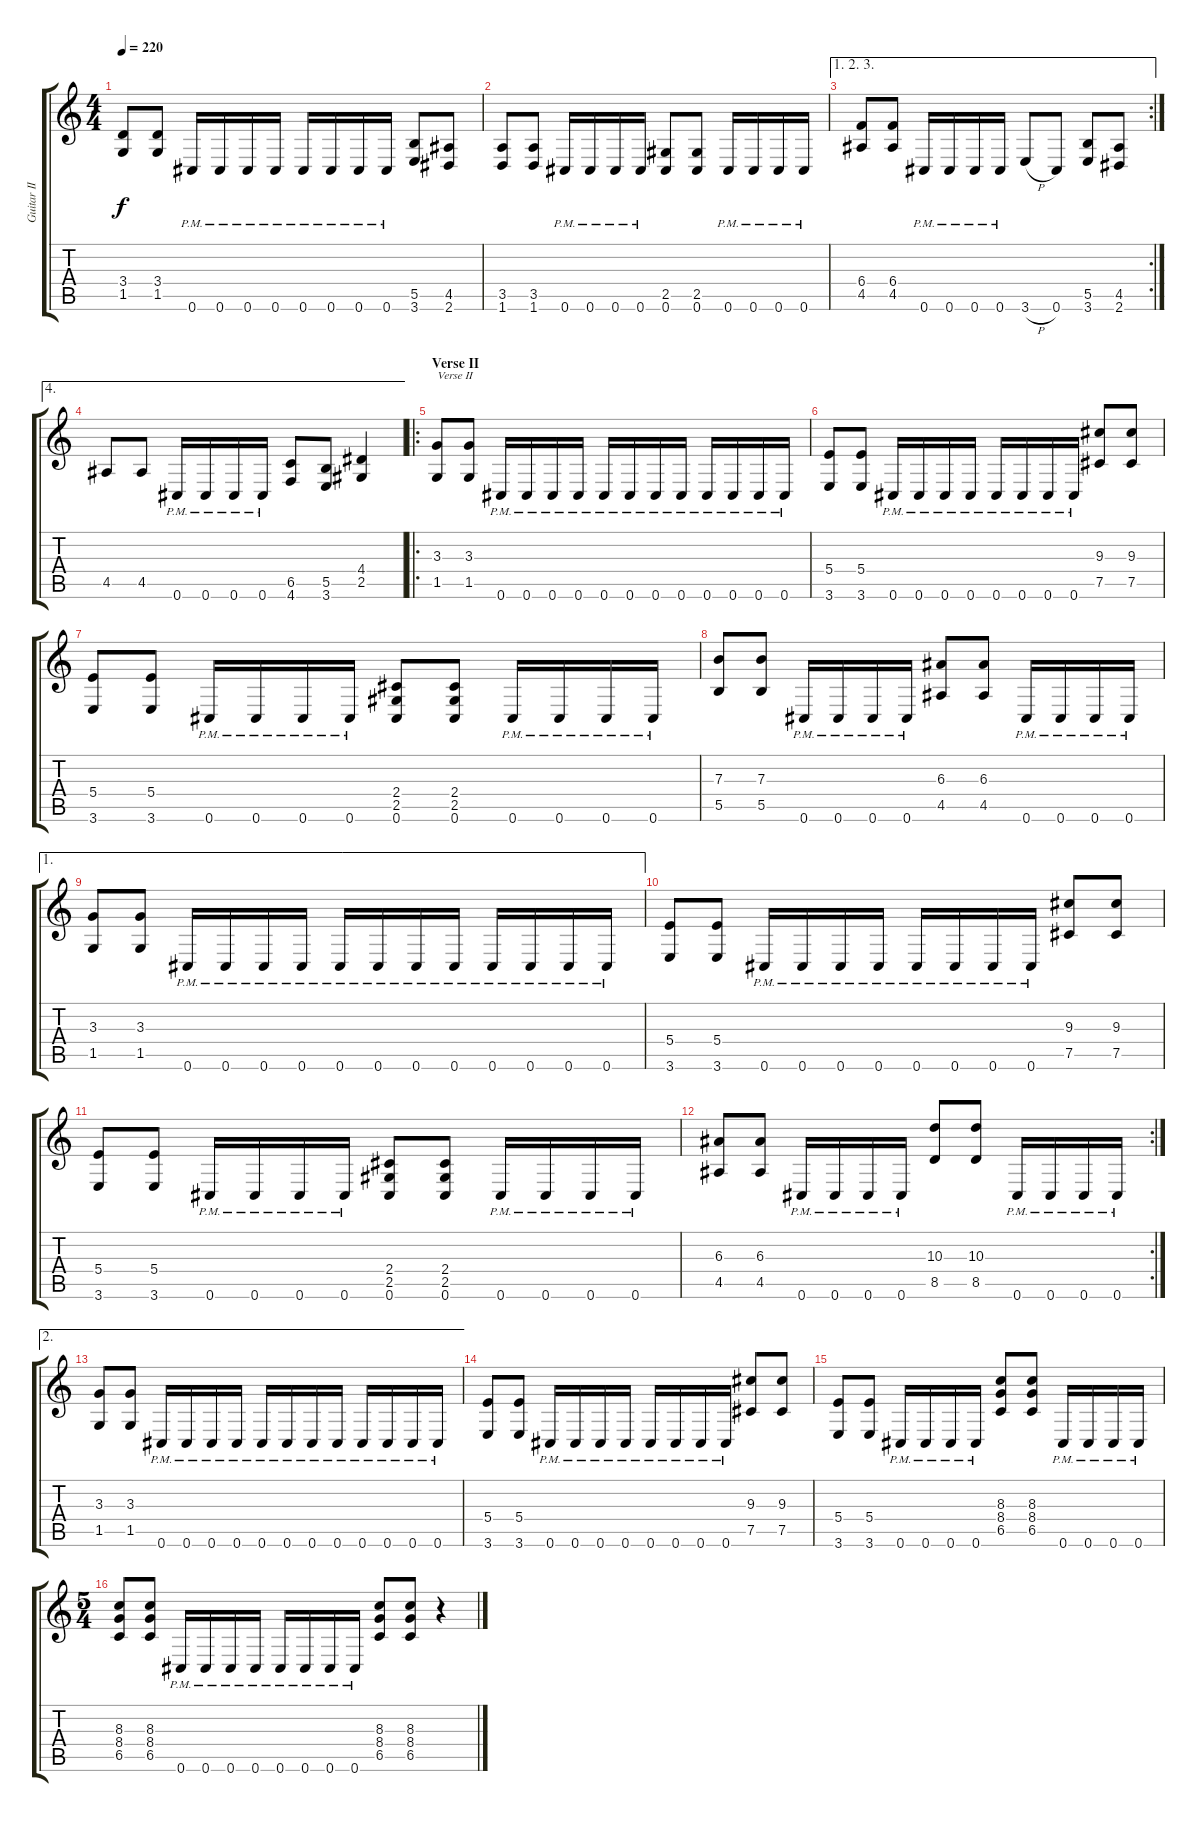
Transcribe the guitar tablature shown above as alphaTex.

\track ("Guitar II [Vogg]" "Guitar II ") {instrument distortionguitar}
\staff {score tabs}
\tuning (Db4 Ab3 E3 B2 Gb2 Db2) {hide}
\ts (4 4)
\tempo 220
\clef g2
\ks c
(3.4 1.5).8{dy f} (3.4 1.5).8 0.6{pm}.16 0.6{pm}.16 0.6{pm}.16 0.6{pm}.16 0.6{pm}.16 0.6{pm}.16 0.6{pm}.16 0.6{pm}.16 (5.5 3.6).8 (4.5 2.6).8 |
(3.5 1.6).8 (3.5 1.6).8 0.6{pm}.16 0.6{pm}.16 0.6{pm}.16 0.6{pm}.16 (2.5 0.6).8 (2.5 0.6).8 0.6{pm}.16 0.6{pm}.16 0.6{pm}.16 0.6{pm}.16 |
\ae (1 2 3)
\rc 2
(6.4 4.5).8 (6.4 4.5).8 0.6{pm}.16 0.6{pm}.16 0.6{pm}.16 0.6{pm}.16 3.6{h}.8 0.6.8 (5.5 3.6).8 (4.5 2.6).8 |
\ae 4
4.5.8 4.5.8 0.6{pm}.16 0.6{pm}.16 0.6{pm}.16 0.6{pm}.16 (6.5 4.6).8 (5.5 3.6).8 (4.4 2.5).4 |
\ro
\section ("" "Verse II")
(3.3 1.5).8{txt "Verse II"} (3.3 1.5).8 0.6{pm}.16 0.6{pm}.16 0.6{pm}.16 0.6{pm}.16 0.6{pm}.16 0.6{pm}.16 0.6{pm}.16 0.6{pm}.16 0.6{pm}.16 0.6{pm}.16 0.6{pm}.16 0.6{pm}.16 |
(5.4 3.6).8 (5.4 3.6).8 0.6{pm}.16 0.6{pm}.16 0.6{pm}.16 0.6{pm}.16 0.6{pm}.16 0.6{pm}.16 0.6{pm}.16 0.6{pm}.16 (9.3 7.5).8 (9.3 7.5).8 |
(5.4 3.6).8 (5.4 3.6).8 0.6{pm}.16 0.6{pm}.16 0.6{pm}.16 0.6{pm}.16 (2.4 2.5 0.6).8 (2.4 2.5 0.6).8 0.6{pm}.16 0.6{pm}.16 0.6{pm}.16 0.6{pm}.16 |
(7.3 5.5).8 (7.3 5.5).8 0.6{pm}.16 0.6{pm}.16 0.6{pm}.16 0.6{pm}.16 (6.3 4.5).8 (6.3 4.5).8 0.6{pm}.16 0.6{pm}.16 0.6{pm}.16 0.6{pm}.16 |
\ae 1
(3.3 1.5).8 (3.3 1.5).8 0.6{pm}.16 0.6{pm}.16 0.6{pm}.16 0.6{pm}.16 0.6{pm}.16 0.6{pm}.16 0.6{pm}.16 0.6{pm}.16 0.6{pm}.16 0.6{pm}.16 0.6{pm}.16 0.6{pm}.16 |
(5.4 3.6).8 (5.4 3.6).8 0.6{pm}.16 0.6{pm}.16 0.6{pm}.16 0.6{pm}.16 0.6{pm}.16 0.6{pm}.16 0.6{pm}.16 0.6{pm}.16 (9.3 7.5).8 (9.3 7.5).8 |
(5.4 3.6).8 (5.4 3.6).8 0.6{pm}.16 0.6{pm}.16 0.6{pm}.16 0.6{pm}.16 (2.4 2.5 0.6).8 (2.4 2.5 0.6).8 0.6{pm}.16 0.6{pm}.16 0.6{pm}.16 0.6{pm}.16 |
\rc 2
(6.3 4.5).8 (6.3 4.5).8 0.6{pm}.16 0.6{pm}.16 0.6{pm}.16 0.6{pm}.16 (10.3 8.5).8 (10.3 8.5).8 0.6{pm}.16 0.6{pm}.16 0.6{pm}.16 0.6{pm}.16 |
\ae 2
(3.3 1.5).8 (3.3 1.5).8 0.6{pm}.16 0.6{pm}.16 0.6{pm}.16 0.6{pm}.16 0.6{pm}.16 0.6{pm}.16 0.6{pm}.16 0.6{pm}.16 0.6{pm}.16 0.6{pm}.16 0.6{pm}.16 0.6{pm}.16 |
(5.4 3.6).8 (5.4 3.6).8 0.6{pm}.16 0.6{pm}.16 0.6{pm}.16 0.6{pm}.16 0.6{pm}.16 0.6{pm}.16 0.6{pm}.16 0.6{pm}.16 (9.3 7.5).8 (9.3 7.5).8 |
(5.4 3.6).8 (5.4 3.6).8 0.6{pm}.16 0.6{pm}.16 0.6{pm}.16 0.6{pm}.16 (8.3 8.4 6.5).8 (8.3 8.4 6.5).8 0.6{pm}.16 0.6{pm}.16 0.6{pm}.16 0.6{pm}.16 |
\ts (5 4)
(8.3 8.4 6.5).8 (8.3 8.4 6.5).8 0.6{pm}.16 0.6{pm}.16 0.6{pm}.16 0.6{pm}.16 0.6{pm}.16 0.6{pm}.16 0.6{pm}.16 0.6{pm}.16 (8.3 8.4 6.5).8 (8.3 8.4 6.5).8 r.4
